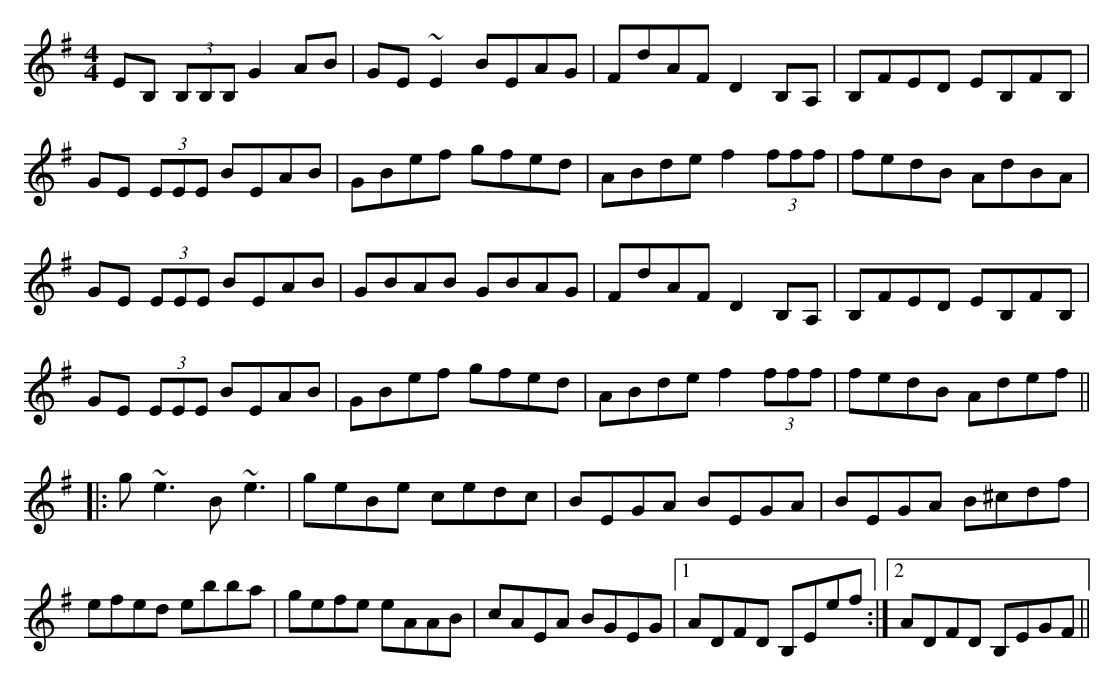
X:1
M:4/4
K:Emin
EB, (3B,B,B, G2 AB|GE ~E2 BEAG|FdAF D2 B,A,|B,FED EB,FB,|
GE (3EEE BEAB|GBef gfed|ABde f2 (3fff|fedB AdBA|
GE (3EEE BEAB|GBAB GBAG|FdAF D2 B,A,|B,FED EB,FB,|
GE (3EEE BEAB|GBef gfed|ABde f2 (3fff|fedB Adef||
|:g~e3 B~e3|geBe cedc|BEGA BEGA|BEGA B^cdf|
efed ebba|gefe eAAB|cAEA BGEG|1 ADFD B,Eef:|2 ADFD B,EGF||
